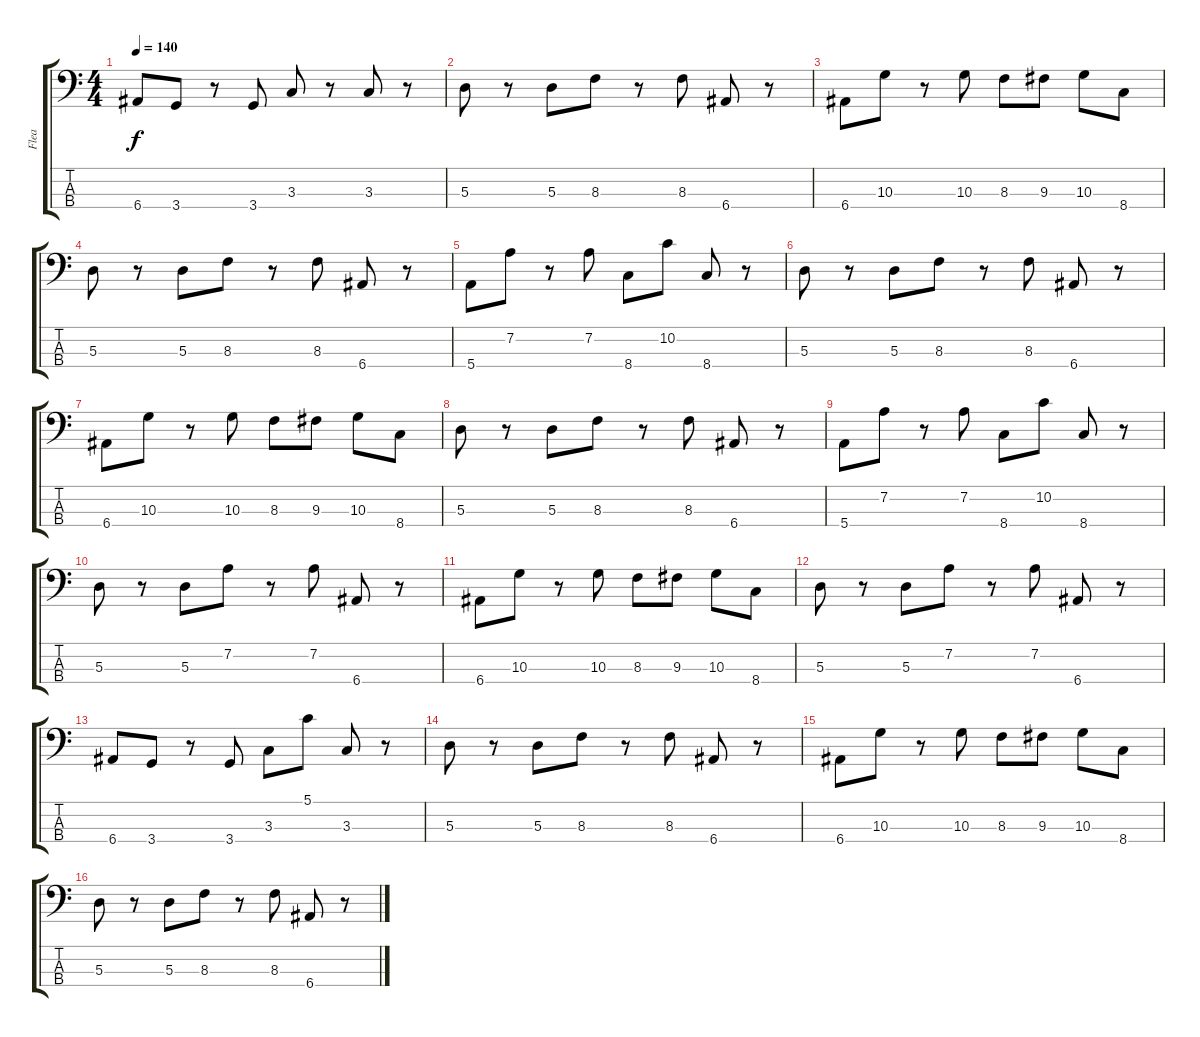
\track ("Flea" "Flea") {instrument electricbassfinger}
\staff {score tabs}
\tuning (G2 D2 A1 E1) {hide}
\ts (4 4)
\tempo 140
\clef f4
\ks c
6.4.8{dy f} 3.4.8 r.8 3.4.8 3.3.8 r.8 3.3.8 r.8 |
5.3.8 r.8 5.3.8 8.3.8 r.8 8.3.8 6.4.8 r.8 |
6.4.8 10.3.8 r.8 10.3.8 8.3.8 9.3.8 10.3.8 8.4.8 |
5.3.8 r.8 5.3.8 8.3.8 r.8 8.3.8 6.4.8 r.8 |
5.4.8 7.2.8 r.8 7.2.8 8.4.8 10.2.8 8.4.8 r.8 |
5.3.8 r.8 5.3.8 8.3.8 r.8 8.3.8 6.4.8 r.8 |
6.4.8 10.3.8 r.8 10.3.8 8.3.8 9.3.8 10.3.8 8.4.8 |
5.3.8 r.8 5.3.8 8.3.8 r.8 8.3.8 6.4.8 r.8 |
5.4.8 7.2.8 r.8 7.2.8 8.4.8 10.2.8 8.4.8 r.8 |
5.3.8 r.8 5.3.8 7.2.8 r.8 7.2.8 6.4.8 r.8 |
6.4.8 10.3.8 r.8 10.3.8 8.3.8 9.3.8 10.3.8 8.4.8 |
5.3.8 r.8 5.3.8 7.2.8 r.8 7.2.8 6.4.8 r.8 |
6.4.8 3.4.8 r.8 3.4.8 3.3.8 5.1.8 3.3.8 r.8 |
5.3.8 r.8 5.3.8 8.3.8 r.8 8.3.8 6.4.8 r.8 |
6.4.8 10.3.8 r.8 10.3.8 8.3.8 9.3.8 10.3.8 8.4.8 |
5.3.8 r.8 5.3.8 8.3.8 r.8 8.3.8 6.4.8 r.8
